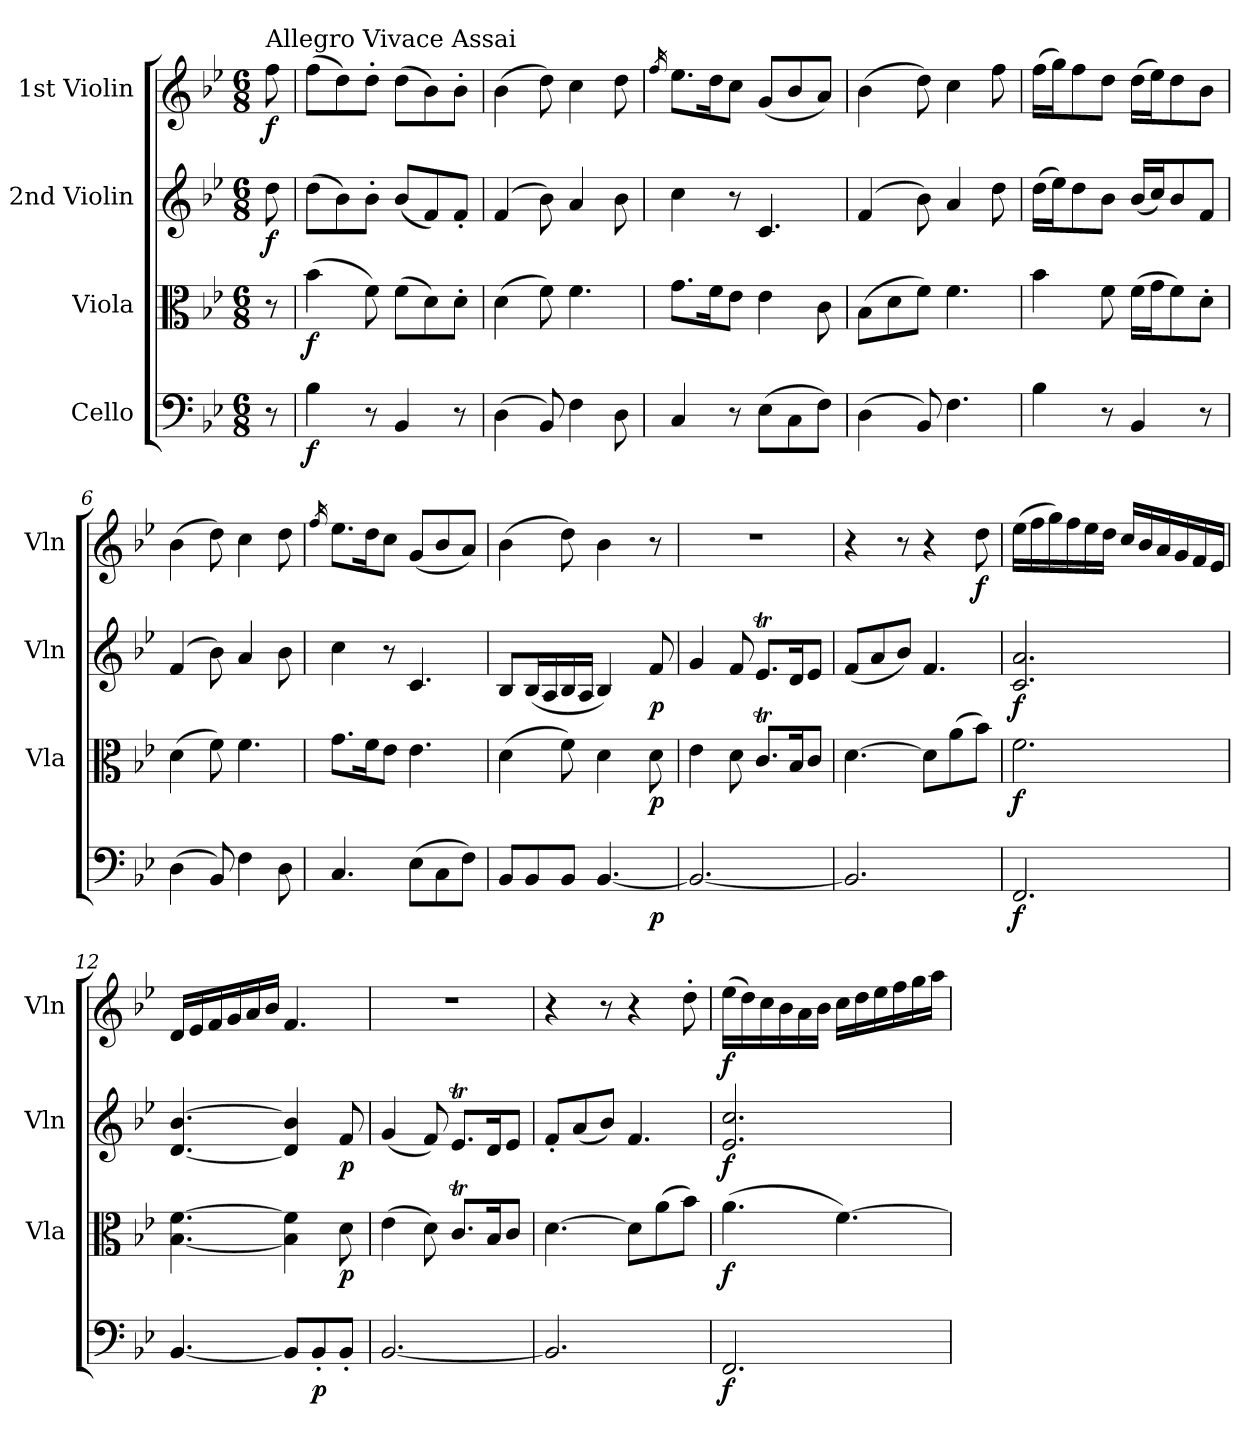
**kern	**dynam	**kern	**dynam	**kern	**dynam	**kern	**dynam
*part4	*part4	*part3	*part3	*part2	*part2	*part1	*part1
*staff4	*staff4	*staff3	*staff3	*staff2	*staff2	*staff1	*staff1
*I"Cello	*	*I"Viola	*	*I"2nd Violin	*	*I"1st Violin	*
*	*	*I'Vla	*	*I'Vln	*	*I'Vln	*
*clefF4	*	*clefC3	*	*clefG2	*	*clefG2	*
*k[b-e-]	*	*k[b-e-]	*	*k[b-e-]	*	*k[b-e-]	*
*B-:	*	*B-:	*	*B-:	*	*B-:	*
*M6/8	*	*M6/8	*	*M6/8	*	*M6/8	*
=	=	=	=	=	=	=	=
!	!	!	!	!	!	!LO:TX:a:t=Allegro Vivace Assai	!
!	!	!	!	!	!LO:DY:b	!	!LO:DY:b
8r	.	8r	.	8dd\	f	8ff\	f
=1	=1	=1	=1	=1	=1	=1	=1
!	!LO:DY:b	!	!LO:DY:b	!	!	!	!
4B-\	f	(4b-\	f	(8dd\L	.	(8ff\L	.
.	.	.	.	8b-\)	.	8dd\)	.
8r	.	8f\)	.	8b-'>\J	.	8dd'>\J	.
4BB-/	.	(8f\L	.	(8b-/L	.	(8dd\L	.
.	.	8d\)	.	8f/)	.	8b-\)	.
8r	.	8d'>\J	.	8f'</J	.	8b-'>\J	.
=2	=2	=2	=2	=2	=2	=2	=2
(4D\	.	(4d\	.	(4f/	.	(4b-\	.
8BB-/)	.	8f\)	.	8b-\)	.	8dd\)	.
4F\	.	4.f\	.	4a/	.	4cc\	.
8D\	.	.	.	8b-\	.	8dd\	.
=3	=3	=3	=3	=3	=3	=3	=3
.	.	.	.	.	.	16qff/	.
4C/	.	8.g\L	.	4cc\	.	8.ee-\L	.
.	.	16f\k	.	.	.	16dd\k	.
8r	.	8e-\J	.	8r	.	8cc\J	.
(8E-\L	.	4e-\	.	4.c/	.	(8g/L	.
8C\	.	.	.	.	.	8b-/	.
8F\J)	.	8c\	.	.	.	8a/J)	.
=4	=4	=4	=4	=4	=4	=4	=4
(4D\	.	(8B-\L	.	(4f/	.	(4b-\	.
.	.	8d\	.	.	.	.	.
8BB-/)	.	8f\J)	.	8b-\)	.	8dd\)	.
4.F\	.	4.f\	.	4a/	.	4cc\	.
.	.	.	.	8dd\	.	8ff\	.
=5	=5	=5	=5	=5	=5	=5	=5
4B-\	.	4b-\	.	(16dd\LL	.	(16ff\LL	.
.	.	.	.	16ee-\J)	.	16gg\J)	.
.	.	.	.	8dd\	.	8ff\	.
8r	.	8f\	.	8b-\J	.	8dd\J	.
4BB-/	.	(16f\LL	.	(16b-/LL	.	(16dd\LL	.
.	.	16g\J	.	16cc/J)	.	16ee-\J)	.
.	.	8f\)	.	8b-/	.	8dd\	.
8r	.	8d'>\J	.	8f/J	.	8b-\J	.
=6	=6	=6	=6	=6	=6	=6	=6
(4D\	.	(4d\	.	(4f/	.	(4b-\	.
8BB-/)	.	8f\)	.	8b-\)	.	8dd\)	.
4F\	.	4.f\	.	4a/	.	4cc\	.
8D\	.	.	.	8b-\	.	8dd\	.
=7	=7	=7	=7	=7	=7	=7	=7
.	.	.	.	.	.	16qff/	.
4.C/	.	8.g\L	.	4cc\	.	8.ee-\L	.
.	.	16f\k	.	.	.	16dd\k	.
.	.	8e-\J	.	8r	.	8cc\J	.
(8E-\L	.	4.e-\	.	4.c/	.	(8g/L	.
8C\	.	.	.	.	.	8b-/	.
8F\J)	.	.	.	.	.	8a/J)	.
=8	=8	=8	=8	=8	=8	=8	=8
*^	*	*	*	*	*	*	*
8BB-/L	2ryy	.	(4d\	.	8B-/L	.	(4b-\	.
8BB-/	.	.	.	.	(16B-/L	.	.	.
.	.	.	.	.	16A/	.	.	.
8BB-/J	.	.	8f\)	.	16B-/	.	8dd\)	.
.	.	.	.	.	16A/JJ	.	.	.
[4.BB-/	.	.	4d\	.	4B-/)	.	4b-\	.
.	8ryy	.	.	.	.	.	.	.
!	!	!LO:DY:b	!	!LO:DY:b	!	!LO:DY:b	!	!
.	8ryy	p	8d\	p	8f/	p	8r	.
*v	*v	*	*	*	*	*	*	*
=9	=9	=9	=9	=9	=9	=9	=9
2.BB-/_	.	4e-\	.	4g/	.	2.r	.
.	.	8d\	.	8f/	.	.	.
.	.	8.cT/L	.	8.e-T/L	.	.	.
.	.	16B-/k	.	16d/k	.	.	.
.	.	8c/J	.	8e-/J	.	.	.
=10	=10	=10	=10	=10	=10	=10	=10
2.BB-/]	.	[4.d\	.	(8f/L	.	4r	.
.	.	.	.	8a/	.	.	.
.	.	.	.	8b-/J)	.	8r	.
.	.	8d\L]	.	4.f/	.	4r	.
.	.	(8a\	.	.	.	.	.
!	!	!	!	!	!	!	!LO:DY:b
.	.	8b-\J)	.	.	.	8dd\	f
=11	=11	=11	=11	=11	=11	=11	=11
!	!LO:DY:b	!	!LO:DY:b	!	!LO:DY:b	!	!
2.FF/	f	2.f\	f	2.c/ 2.a/	f	(16ee-\LL	.
.	.	.	.	.	.	16ff\	.
.	.	.	.	.	.	16gg\)	.
.	.	.	.	.	.	16ff\	.
.	.	.	.	.	.	16ee-\	.
.	.	.	.	.	.	16dd\JJ	.
.	.	.	.	.	.	16cc/LL	.
.	.	.	.	.	.	16b-/	.
.	.	.	.	.	.	16a/	.
.	.	.	.	.	.	16g/	.
.	.	.	.	.	.	16f/	.
.	.	.	.	.	.	16e-/JJ	.
=12	=12	=12	=12	=12	=12	=12	=12
[4.BB-/	.	[4.B-\ [4.f\	.	[4.d/ [4.b-/	.	16d/LL	.
.	.	.	.	.	.	16e-/	.
.	.	.	.	.	.	16f/	.
.	.	.	.	.	.	16g/	.
.	.	.	.	.	.	16a/	.
.	.	.	.	.	.	16b-/JJ	.
8BB-/L]	.	4B-\] 4f\]	.	4d/] 4b-/]	.	4.f/	.
!	!LO:DY:b	!	!	!	!	!	!
8BB-'</	p	.	.	.	.	.	.
!	!	!	!LO:DY:b	!	!LO:DY:b	!	!
8BB-'</J	.	8d\	p	8f/	p	.	.
=13	=13	=13	=13	=13	=13	=13	=13
[2.BB-/	.	(4e-\	.	(4g/	.	2.r	.
.	.	8d\)	.	8f/)	.	.	.
.	.	8.cT/L	.	8.e-T/L	.	.	.
.	.	16B-/k	.	16d/k	.	.	.
.	.	8c/J	.	8e-/J	.	.	.
=14	=14	=14	=14	=14	=14	=14	=14
2.BB-/]	.	[4.d\	.	8f'</L	.	4r	.
.	.	.	.	(8a/	.	.	.
.	.	.	.	8b-/J)	.	8r	.
.	.	8d\L]	.	4.f/	.	4r	.
.	.	(8a\	.	.	.	.	.
.	.	8b-\J)	.	.	.	8dd'>\	.
=15	=15	=15	=15	=15	=15	=15	=15
!	!LO:DY:b	!	!LO:DY:b	!	!LO:DY:b	!	!LO:DY:b
2.FF/	f	(4.a\	f	2.e-/ 2.cc/	f	(16ee-\LL	f
.	.	.	.	.	.	16dd\)	.
.	.	.	.	.	.	16cc\	.
.	.	.	.	.	.	16b-\	.
.	.	.	.	.	.	16a\	.
.	.	.	.	.	.	16b-\JJ	.
.	.	[4.f\)	.	.	.	16cc\LL	.
.	.	.	.	.	.	16dd\	.
.	.	.	.	.	.	16ee-\	.
.	.	.	.	.	.	16ff\	.
.	.	.	.	.	.	16gg\	.
.	.	.	.	.	.	16aa\JJ	.
=	=	=	=	=	=	=	=
*-	*-	*-	*-	*-	*-	*-	*-
